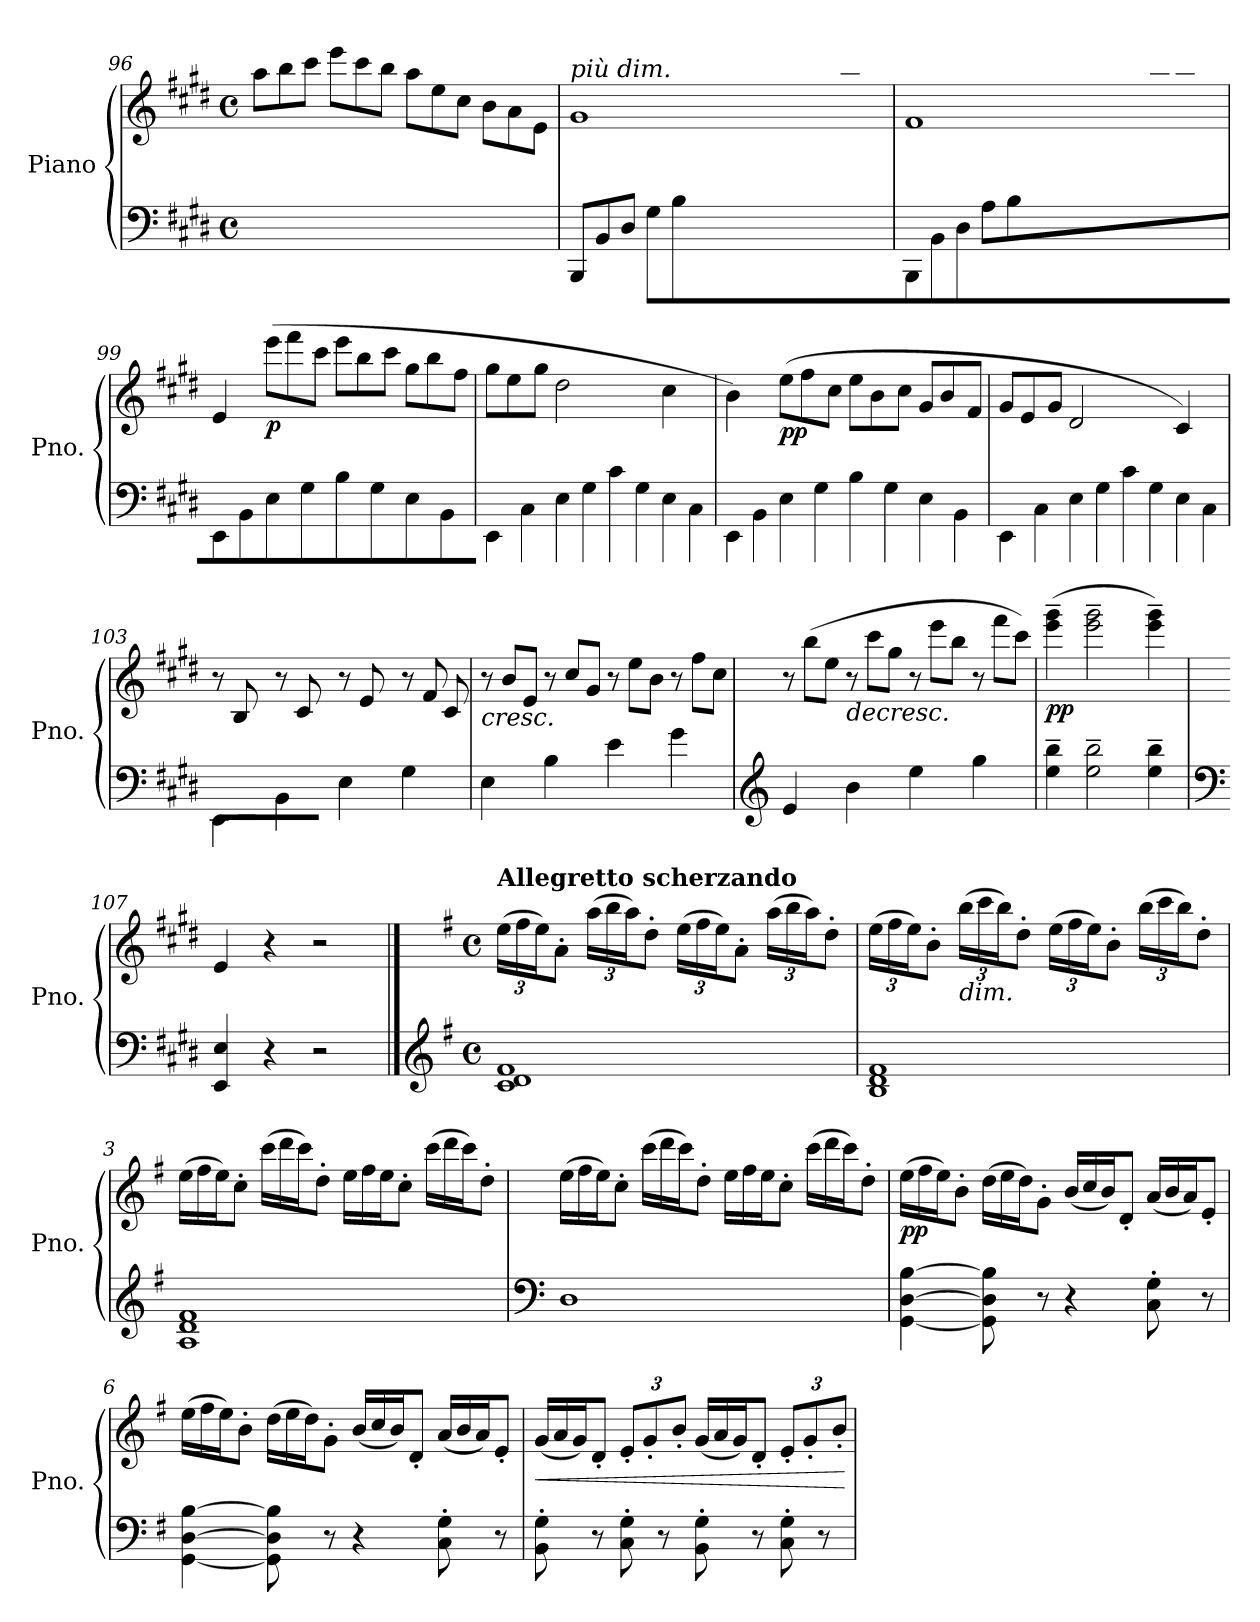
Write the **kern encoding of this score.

**kern	**kern	**dynam
*part1	*part1	*part1
*staff2	*staff1	*staff1/2
*I"Piano	*	*
*I'Pno.	*	*
*clefF4	*clefG2	*
*k[f#c#g#d#]	*k[f#c#g#d#]	*
*M4/4	*M4/4	*
*met(c)	*met(c)	*
=96	=96	=96
*	*^	*
*	*	*Xtuplet	*
1ryy	1ryy	12aa\L	.
.	.	12bb\	.
.	.	12ccc#\J	.
.	.	12eee\L	.
.	.	12ccc#\	.
.	.	12bb\J	.
.	.	12aa\L	.
.	.	12ee\	.
.	.	12cc#\J	.
.	.	12b\L	.
.	.	12a\	.
.	.	12e\J	.
=97	=97	=97	=97
*Xtuplet	*	*	*
!	!LO:TX:a:i:t=più dim.	!	!
(>12BBB/L	1g#	12%5ryy	.
12BB/	.	.	.
12D#/J	.	.	.
12G#/L	.	.	.
12B/	.	.	.
12%7ryy	.	12d#\J	.
.	.	12g#\L	.
.	.	12b\	.
.	.	12dd#\J	.
.	.	12gg#\L	.
.	.	12bb\	.
.	.	12b\J)	.
=98	=98	=98	=98
(>12BBB/L	12%5ryy	1f#	.
12BB/	.	.	.
12D#/J	.	.	.
12A/L	.	.	.
12B/	.	.	.
12%7ryy	12d#\J	.	.
.	12a\L	.	.
.	12b\	.	.
.	12dd#\J	.	.
.	12aa\L	.	.
.	12bb\	.	.
.	12b\J)	.	.
*	*v	*v	*
!!LO:LB:g=z
=99	=99	=99
8EE\L	4e/	.
8BB\	.	.
!	!	!LO:DY:b
8E\	(>12eee\L	p
.	12fff#\	.
8G#\J	.	.
.	12ccc#\J	.
8B\L	12eee\L	.
.	12bb\	.
8G#\	.	.
.	12ccc#\J	.
8E\	12gg#\L	.
.	12bb\	.
8BB\J	.	.
.	12ff#\J	.
=100	=100	=100
8EE\L	12gg#\L	.
.	12ee\	.
8C#\	.	.
.	12gg#\J	.
8E\	2dd#\	.
8G#\J	.	.
8c#\L	.	.
8G#\	.	.
8E\	4cc#\	.
8C#\J	.	.
=101	=101	=101
8EE\L	4b\)	.
8BB\	.	.
!	!	!LO:DY:b
8E\	(>12ee\L	pp
.	12ff#\	.
8G#\J	.	.
.	12cc#\J	.
8B\L	12ee\L	.
.	12b\	.
8G#\	.	.
.	12cc#\J	.
8E\	12g#/L	.
.	12b/	.
8BB\J	.	.
.	12f#/J	.
=102	=102	=102
8EE\L	12g#/L	.
.	12e/	.
8C#\	.	.
.	12g#/J	.
8E\	2d#/	.
8G#\J	.	.
8c#\L	.	.
8G#\	.	.
8E\	4c#/)	.
8C#\J	.	.
!!LO:LB:g=z
=103	=103	=103
*^	*	*
6ryy	4EE\	12r	.
.	.	12B/L	.
12E/J	.	12ryy	.
6ryy	4BB\	12r	.
.	.	12c#/L	.
12G#/J	.	12ryy	.
6ryy	4E\	12r	.
.	.	12e/L	.
12B/J	.	12ryy	.
4ryy	4G#\	12r	.
.	.	12f#/L	.
.	.	12c#/J	.
*v	*v	*	*
=104	=104	=104
!	!	!LO:HP:b
4E\	12r	<
.	12b/L	.
.	12e/J	.
4B\	12r	.
.	12cc#/L	.
.	12g#/J	.
4e\	12r	.
.	12ee\L	.
.	12b\J	.
4g#\	12r	.
.	12ff#\L	.
.	12cc#\J	.
=105	=105	=105
*clefG2	*	*
4e/	12r	.
.	(>12bb\L	.
.	12ee\J	.
!	!	!LO:HP:b
4b\	12r	>
.	12ccc#\L	.
.	12gg#\J	.
4ee\	12r	.
.	12eee\L	.
.	12bb\J	.
4gg#\	12r	.
.	12fff#\L	.
.	12ccc#\J)	.
.	.	[
=106	=106	=106
!	!	!LO:DY:b
4ee\~ 4bb\~	(>4eee\~ 4ggg#\~	pp
2ee\~ 2bb\~	2eee\~ 2ggg#\~	.
4ee\~ 4bb\~	4eee\~ 4ggg#\~)	.
=107	=107	=107
*clefF4	*	*
4EE/ 4E/	4e/	.
4r	4r	.
2r	2r	.
!!LO:PB:g=z
==1	==1	==1
*clefG2	*	*
*k[f#]	*k[f#]	*
*M4/4	*M4/4	*
*met(c)	*met(c)	*
*	*tuplet	*
*	*Xbrackettup	*
!	!LO:TX:a:B:t=Allegretto scherzando	!
!	!	!LO:DY:b
!	!	!LO:DY:n=1:b
1c 1d 1f#	(>24ee\LL	p other-dynamics
.	24ff#\	.
.	24ee\J)	.
.	8a'\J	.
.	(>24aa\LL	.
.	24bb\	.
.	24aa\J)	.
.	8dd'\J	.
.	(>24ee\LL	.
.	24ff#\	.
.	24ee\J)	.
.	8a'\J	.
.	(>24aa\LL	.
.	24bb\	.
.	24aa\J)	.
.	8dd'\J	.
=2	=2	=2
1B 1d 1f#	(>24ee\LL	.
.	24ff#\	.
.	24ee\J)	.
.	8b'\J	.
!	!LO:TX:b:i:t=dim.	!
.	(>24bb\LL	.
.	24ccc\	.
.	24bb\J)	.
.	8dd'\J	.
.	(>24ee\LL	.
.	24ff#\	.
.	24ee\J)	.
.	8b'\J	.
.	(>24bb\LL	.
.	24ccc\	.
.	24bb\J)	.
.	8dd'\J	.
!!LO:LB:g=z
=3	=3	=3
*	*Xtuplet	*
1A 1d 1f#	(>24ee\LL	.
.	24ff#\	.
.	24ee\J)	.
.	8cc'\J	.
.	(>24ccc\LL	.
.	24ddd\	.
.	24ccc\J)	.
.	8dd'\J	.
.	24ee\LL	.
.	24ff#\	.
.	24ee\J	.
.	8cc'\J	.
.	(>24ccc\LL	.
.	24ddd\	.
.	24ccc\J)	.
.	8dd'\J	.
=4	=4	=4
*clefF4	*	*
1D	(>24ee\LL	.
.	24ff#\	.
.	24ee\J)	.
.	8cc'\J	.
.	(>24ccc\LL	.
.	24ddd\	.
.	24ccc\J)	.
.	8dd'\J	.
.	24ee\LL	.
.	24ff#\	.
.	24ee\J	.
.	8cc'\J	.
.	(>24ccc\LL	.
.	24ddd\	.
.	24ccc\J)	.
.	8dd'\J	.
=5	=5	=5
!	!	!LO:DY:b
[4GG\ [4D\ [4B\	(>24ee\LL	pp
.	24ff#\	.
.	24ee\J)	.
.	8b'\J	.
8GG\] 8D\] 8B\]	(>24dd\LL	.
.	24ee\	.
.	24dd\J)	.
8r	8g'\J	.
4r	(<24b/LL	.
.	24cc/	.
.	24b/J)	.
.	8d'/J	.
8C\' 8G\'	(<24a/LL	.
.	24b/	.
.	24a/J)	.
8r	8e'/J	.
!!LO:LB:g=z
=6	=6	=6
[4GG\ [4D\ [4B\	(>24ee\LL	.
.	24ff#\	.
.	24ee\J)	.
.	8b'\J	.
8GG\] 8D\] 8B\]	(>24dd\LL	.
.	24ee\	.
.	24dd\J)	.
8r	8g'\J	.
4r	(<24b/LL	.
.	24cc/	.
.	24b/J)	.
.	8d'/J	.
8C\' 8G\'	(<24a/LL	.
.	24b/	.
.	24a/J)	.
8r	8e'/J	.
=7	=7	=7
!	!	!LO:HP:b
8BB\' 8G\'	(<24g/LL	<
.	24a/	.
.	24g/J)	.
8r	8d'/J	.
*	*tuplet	*
8C\' 8G\'	12e'/L	.
.	12g'/	.
8r	.	.
.	12b'/J	.
*	*Xtuplet	*
8BB\' 8G\'	(<24g/LL	]
.	24a/	.
.	24g/J)	.
8r	8d'/J	.
*	*tuplet	*
8C\' 8G\'	12e'/L	.
.	12g'/	.
8r	.	.
.	12b'/J	.
.	.	[
=	=	=
*-	*-	*-
